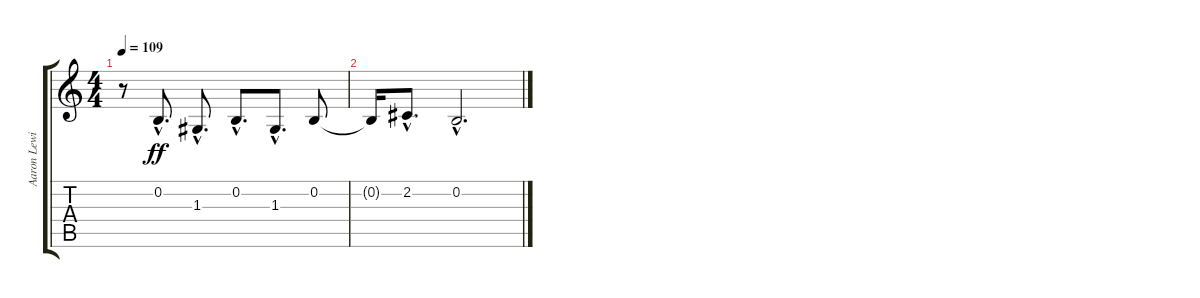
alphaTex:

\track ("Aaron Lewis - Voice" "Aaron Lewi") {instrument cello}
\staff {score tabs}
\tuning (E4 B3 G3 D3 A2 E2) {hide}
\ts (4 4)
\tempo 109
\clef g2
\ks c
r.8{dy ff} 0.2{hac}.8{d} 1.3{hac}.8{d} 0.2{hac}.8{d} 1.3{hac}.8{d} 0.2.8 |
0.2{t}.16 2.2{hac}.8{d} 0.2{hac}.2{d}
